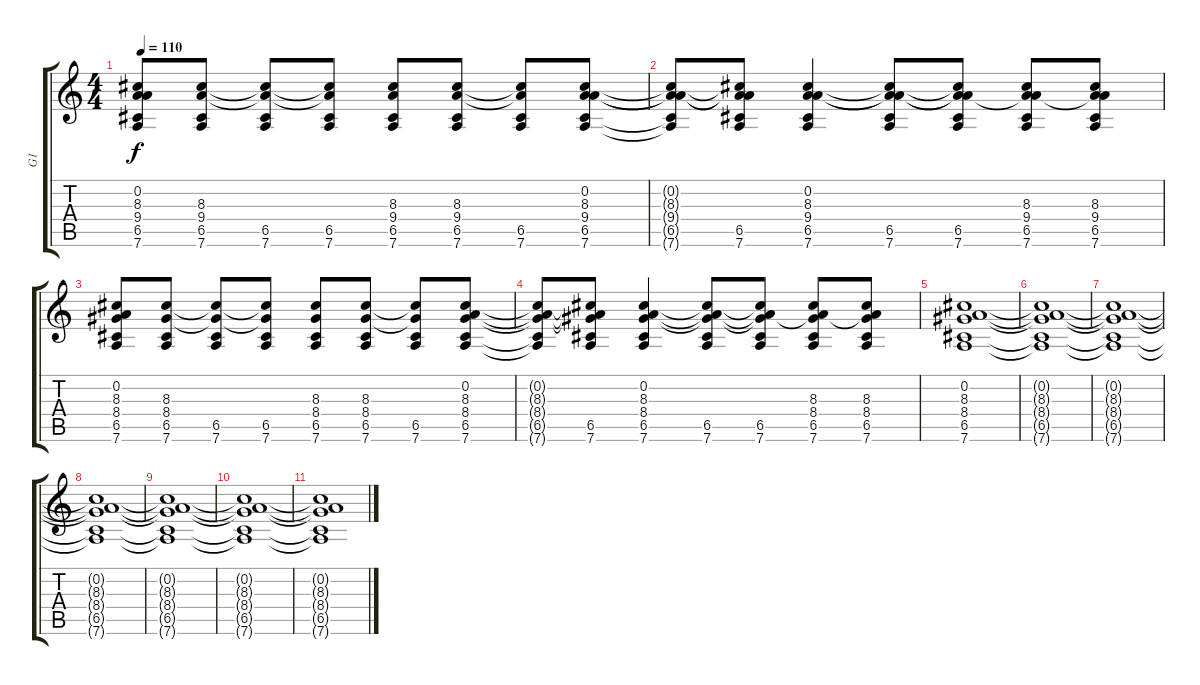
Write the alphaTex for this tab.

\track ("G1" "G1") {instrument electricguitarjazz}
\staff {score tabs}
\tuning (D4 A3 F3 C3 G2 D2) {hide}
\ts (4 4)
\tempo 110
\clef g2
\ks c
(0.2 8.3 9.4 6.5 7.6).8{dy f} (8.3 9.4 6.5 7.6).8 (8.3{t} 9.4{t} 6.5 7.6).8 (8.3{t} 9.4{t} 6.5 7.6).8 (8.3 9.4 6.5 7.6).8 (8.3 9.4 6.5 7.6).8 (8.3{t} 9.4{t} 6.5 7.6).8 (0.2 8.3 9.4 6.5 7.6).8 |
(0.2{t} 8.3{t} 9.4{t} 6.5{t} 7.6{t}).8 (0.2{t} 8.3{t} 9.4{t} 6.5 7.6).8 (0.2 8.3 9.4 6.5 7.6).4 (0.2{t} 8.3{t} 9.4{t} 6.5 7.6).8 (0.2{t} 8.3{t} 9.4{t} 6.5 7.6).8 (0.2{t} 8.3 9.4 6.5 7.6).8 (0.2{t} 8.3 9.4 6.5 7.6).8 |
(0.2 8.3 8.4 6.5 7.6).8 (8.3 8.4 6.5 7.6).8 (8.3{t} 8.4{t} 6.5 7.6).8 (8.3{t} 8.4{t} 6.5 7.6).8 (8.3 8.4 6.5 7.6).8 (8.3 8.4 6.5 7.6).8 (8.3{t} 8.4{t} 6.5 7.6).8 (0.2 8.3 8.4 6.5 7.6).8 |
(0.2{t} 8.3{t} 8.4{t} 6.5{t} 7.6{t}).8 (0.2{t} 8.3{t} 8.4{t} 6.5 7.6).8 (0.2 8.3 8.4 6.5 7.6).4 (0.2{t} 8.3{t} 8.4{t} 6.5 7.6).8 (0.2{t} 8.3{t} 8.4{t} 6.5 7.6).8 (0.2{t} 8.3 8.4 6.5 7.6).8 (0.2{t} 8.3 8.4 6.5 7.6).8 |
(0.2 8.3 8.4 6.5 7.6).1 |
(0.2{t} 8.3{t} 8.4{t} 6.5{t} 7.6{t}).1 |
(0.2{t} 8.3{t} 8.4{t} 6.5{t} 7.6{t}).1 |
(0.2{t} 8.3{t} 8.4{t} 6.5{t} 7.6{t}).1 |
(0.2{t} 8.3{t} 8.4{t} 6.5{t} 7.6{t}).1{volume 0} |
(0.2{t} 8.3{t} 8.4{t} 6.5{t} 7.6{t}).1 |
(0.2{t} 8.3{t} 8.4{t} 6.5{t} 7.6{t}).1
